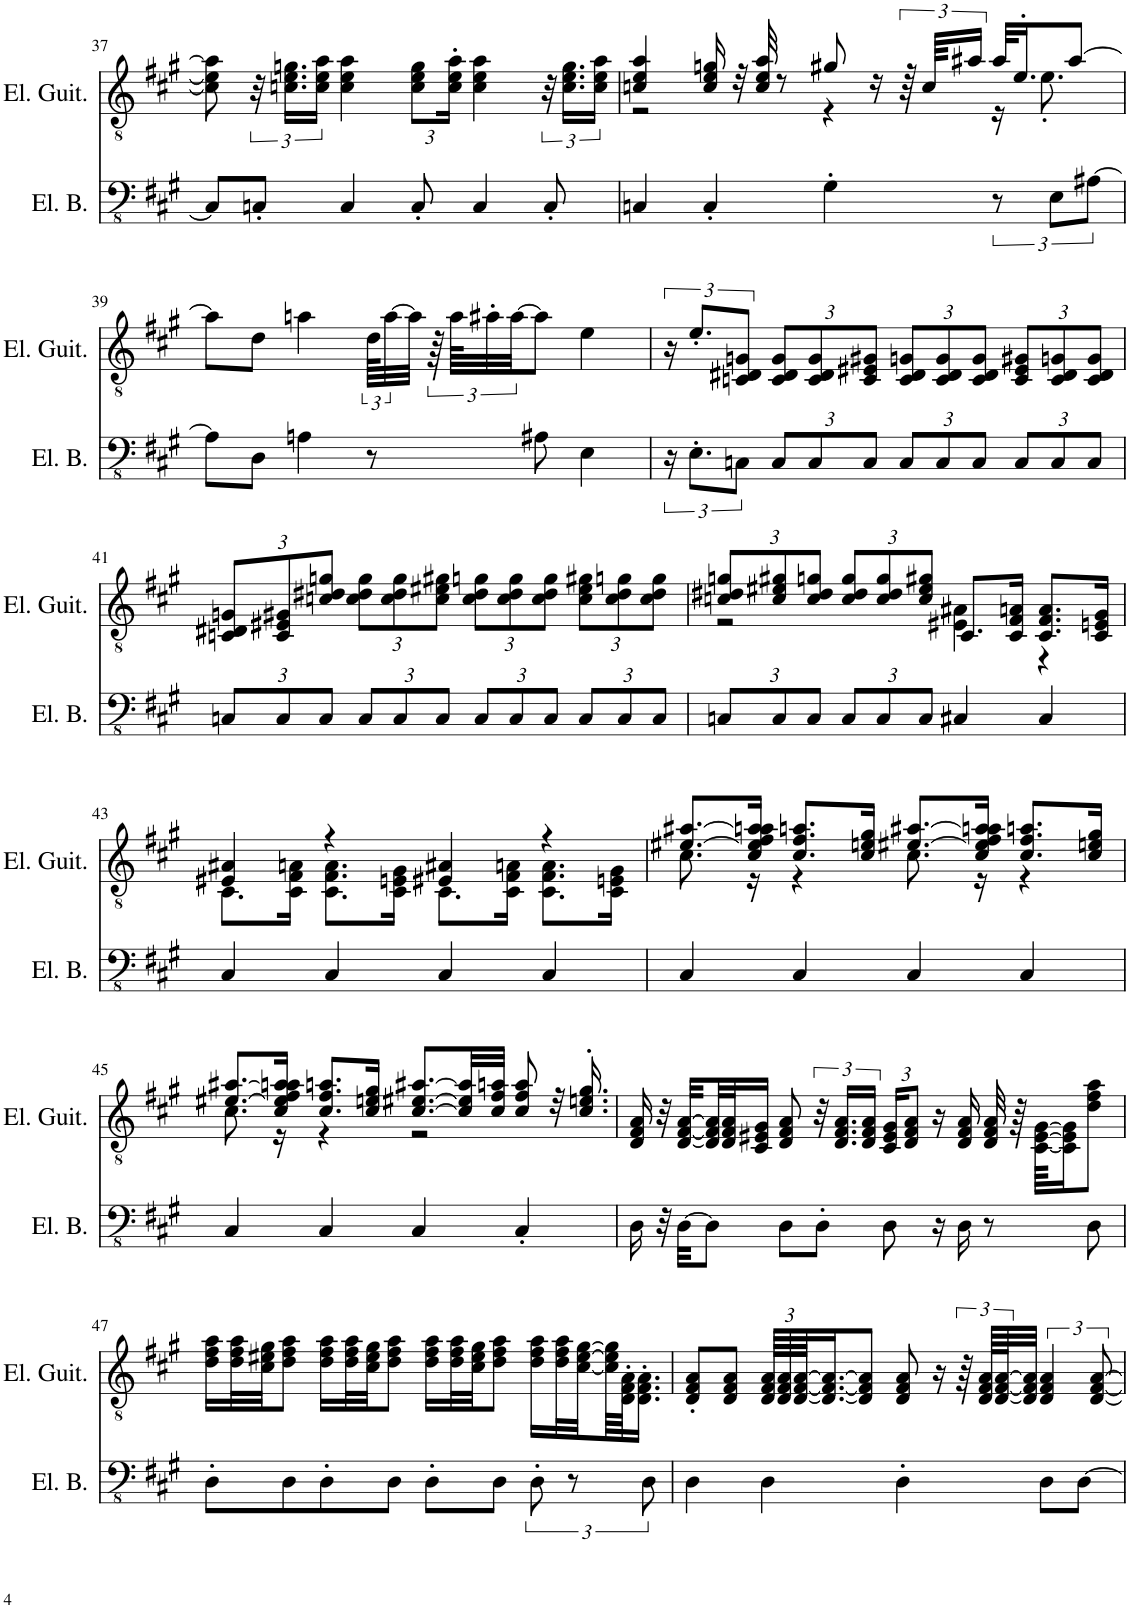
**kern	**kern
*part2	*part1
*staff2	*staff1
*I"Electric Bass	*I"Electric Guitar
*I'El. B.	*I'El. Guit.
!!LO:PB:g=z
*clefFv4	*clefGv2
*k[f#c#g#]	*k[f#c#g#]
*M4/4	*M4/4
=37	=37
8CC/L]	8c\] 8e\] 8a\]
8CCn'/J	48r
.	24.cn\ 24.e\ 24.gn\LL
.	24c\ 24e\ 24a\JJ
4CC/	4c\ 4e\ 4a\
*	*Xbrackettup
8CC'/	12c\ 12e\ 12g\L
.	24c\' 24e\' 24a\'Jk
4CC/	4c\ 4e\ 4a\
*	*brackettup
8CC'/	48r
.	24.c\ 24.e\ 24.g\LL
.	24c\ 24e\ 24a\JJ
=38	=38
*	*^
4CCn/	4cn/ 4e/ 4a/	2r
4CC'/	16c/ 16e/ 16gn/	.
.	32r	.
.	32c/ 32e/ 32a/	.
.	8r	.
4GG#'\	8g#X/	4r
.	16r	.
.	96r	.
.	96c/KKLL	.
.	24a#X/JJ	.
12r	32a#/KLL	16r
.	16.e'/J	.
.	.	8.e'\
12EE\L	.	.
.	[8a#/J	.
[12AA#X\J	.	.
*	*v	*v
!!LO:LB:g=z
=39	=39
8AA#\L]	8a#\L]
8DD\J	8d\J
4AAn\	4an\
8r	96d\KLLL
.	[48a\
.	32a\JJJ]
.	96r
.	96a\KLLL
.	48a#X'\
.	[48a#\JJ
8AA#X\	8a#\J]
4EE\	4e\
=40	=40
24r	24r
12.EE'\L	12.e'/L
12CCn\J	12Cn/ 12D#X/ 12Gn/J
*Xbrackettup	*Xbrackettup
12CC/L	12C/ 12D#/ 12G/L
12CC/	12C/ 12D#/ 12G/
12CC/J	12C/ 12E#X/ 12G#X/J
12CC/L	12C/ 12D#/ 12Gn/L
12CC/	12C/ 12D#/ 12G/
12CC/J	12C/ 12D#/ 12G/J
12CC/L	12C/ 12E#/ 12G#X/L
12CC/	12C/ 12D#/ 12Gn/
12CC/J	12C/ 12D#/ 12G/J
!!LO:LB:g=z
=41	=41
12CCn/L	12Cn/ 12D#X/ 12Gn/L
12CC/	12C/ 12E#X/ 12G#X/
12CC/J	12cn/ 12d#X/ 12gn/J
12CC/L	12c\ 12d#\ 12g\L
12CC/	12c\ 12d#\ 12g\
12CC/J	12c\ 12e#X\ 12g#X\J
12CC/L	12c\ 12d#\ 12gn\L
12CC/	12c\ 12d#\ 12g\
12CC/J	12c\ 12d#\ 12g\J
12CC/L	12c\ 12e#\ 12g#X\L
12CC/	12c\ 12d#\ 12gn\
12CC/J	12c\ 12d#\ 12g\J
=42	=42
*	*^
12CCn/L	12cn/ 12d#X/ 12gn/L	2r
12CC/	12c/ 12e#X/ 12g#X/	.
12CC/J	12c/ 12d#/ 12gn/J	.
12CC/L	12c/ 12d#/ 12g/L	.
12CC/	12c/ 12d#/ 12g/	.
12CC/J	12c/ 12e#/ 12g#X/J	.
4CC#X/	8.C#/L	4E#X\ 4A#X\
.	16C#/ 16F#/ 16An/Jk	.
4CC#/	8.C#/ 8.F#/ 8.A/L	4r
.	16C#/ 16En/ 16G#/Jk	.
!!LO:LB:g=z	!!
=43	=43	=43
4CC#/	4E#X/ 4A#X/	8.C#\L
.	.	16C#\ 16F#\ 16An\Jk
4CC#/	4r	8.C#\ 8.F#\ 8.A\L
.	.	16C#\ 16En\ 16G#\Jk
4CC#/	4E#X/ 4A#X/	8.C#\L
.	.	16C#\ 16F#\ 16An\Jk
4CC#/	4r	8.C#\ 8.F#\ 8.A\L
.	.	16C#\ 16En\ 16G#\Jk
=44	=44	=44
4CC#/	[8.e#X/ [8.a#X/L	8.c#\
.	16c#/ 16e#/] 16f#/ 16an/ 16a#/]Jk	16r
4CC#/	8.c#/ 8.f#/ 8.an/L	4r
.	16c#/ 16en/ 16g#/Jk	.
4CC#/	[8.e#X/ [8.a#X/L	8.c#\
.	16c#/ 16e#/] 16f#/ 16an/ 16a#/]Jk	16r
4CC#/	8.c#/ 8.f#/ 8.an/L	4r
.	16c#/ 16en/ 16g#/Jk	.
!!LO:LB:g=z	!!
=45	=45	=45
4CC#/	[8.e#X/ [8.a#X/L	8.c#\
.	16c#/ 16e#/] 16f#/ 16an/ 16a#/]Jk	16r
4CC#/	8.c#/ 8.f#/ 8.an/L	4r
.	16c#/ 16en/ 16g#/Jk	.
4CC#/	[8.c#/ [8.e#X/ [8.a#X/L	2r
.	32c#/] 32e#/] 32a#/]LL	.
.	32c#/ 32f#/ 32an/JJJ	.
4CC#'/	8c#/ 8f#/ 8a/	.
.	32r	.
.	16.c#/' 16.en/' 16.g#/'	.
*	*v	*v
=46	=46
16DD\	16D/ 16F#/ 16A/
32r	32r
[32DD\KKL	[32D/ [32F#/ [32A/LLL
8DD\J]	32D/] 32F#/] 32A/]
.	32D/ 32F#/ 32A/J
.	16C#/ 16E#X/ 16G#/JJ
8DD\L	8D/ 8F#/ 8A/
*	*brackettup
8DD'\J	48r
.	24.D/ 24.F#/ 24.A/LL
.	24D/ 24F#/ 24A/JJ
*	*Xbrackettup
8DD\	24C#/ 24E#/ 24G#/KL
.	12D/ 12F#/ 12A/J
16r	16r
16DD\	16D/ 16F#/ 16A/
8r	32D/ 32F#/ 32A/
.	64r
.	[64C#\ [64E#\ [64G#\KKLL
.	16C#\] 16E#\] 16G#\]J
8DD\	8d\ 8f#\ 8a\J
!!LO:LB:g=z
=47	=47
8DD'\L	16d\ 16f#\ 16a\LL
.	32d\ 32f#\ 32a\L
.	32c#\ 32e#X\ 32g#\JJ
8DD\	8d\ 8f#\ 8a\J
8DD'\	16d\ 16f#\ 16a\LL
.	32d\ 32f#\ 32a\L
.	32c#\ 32e#\ 32g#\JJ
8DD\J	8d\ 8f#\ 8a\J
8DD'\L	16d\ 16f#\ 16a\LL
.	32d\ 32f#\ 32a\L
.	32c#\ 32e#\ 32g#\JJ
8DD\J	8d\ 8f#\ 8a\J
*brackettup	*
12DD'\	16d\ 16f#\ 16a\LL
.	32d\ 32f#\ 32a\L
12r	.
.	[32c#\ [32e#\ [32g#\
.	64c#\] 64e#\] 64g#\]L
.	64D\' 64F#\' 64A\'JJ
.	16.D\' 16.F#\' 16.A\'JJ
12DD\	.
=48	=48
4DD\	8D/' 8F#/' 8A/'L
.	8D/ 8F#/ 8A/J
4DD\	96D/ 96F#/ 96A/LLLL
.	96D/ 96F#/ 96A/
.	[96D/ [96F#/ [96A/JJ
.	16.D/_ 16.F#/_ 16.A/_J
.	8D/] 8F#/] 8A/]J
4DD'\	8D/ 8F#/ 8A/
.	16r
*	*brackettup
.	96r
.	96D/ 96F#/ 96A/LLLL
.	[96D/ [96F#/ [96A/J
.	32D/] 32F#/] 32A/]JJJ
8DD\L	6D/ 6F#/ 6A/
[8DD\J	.
.	[12D/ [12F#/ [12A/
=	=
*-	*-
